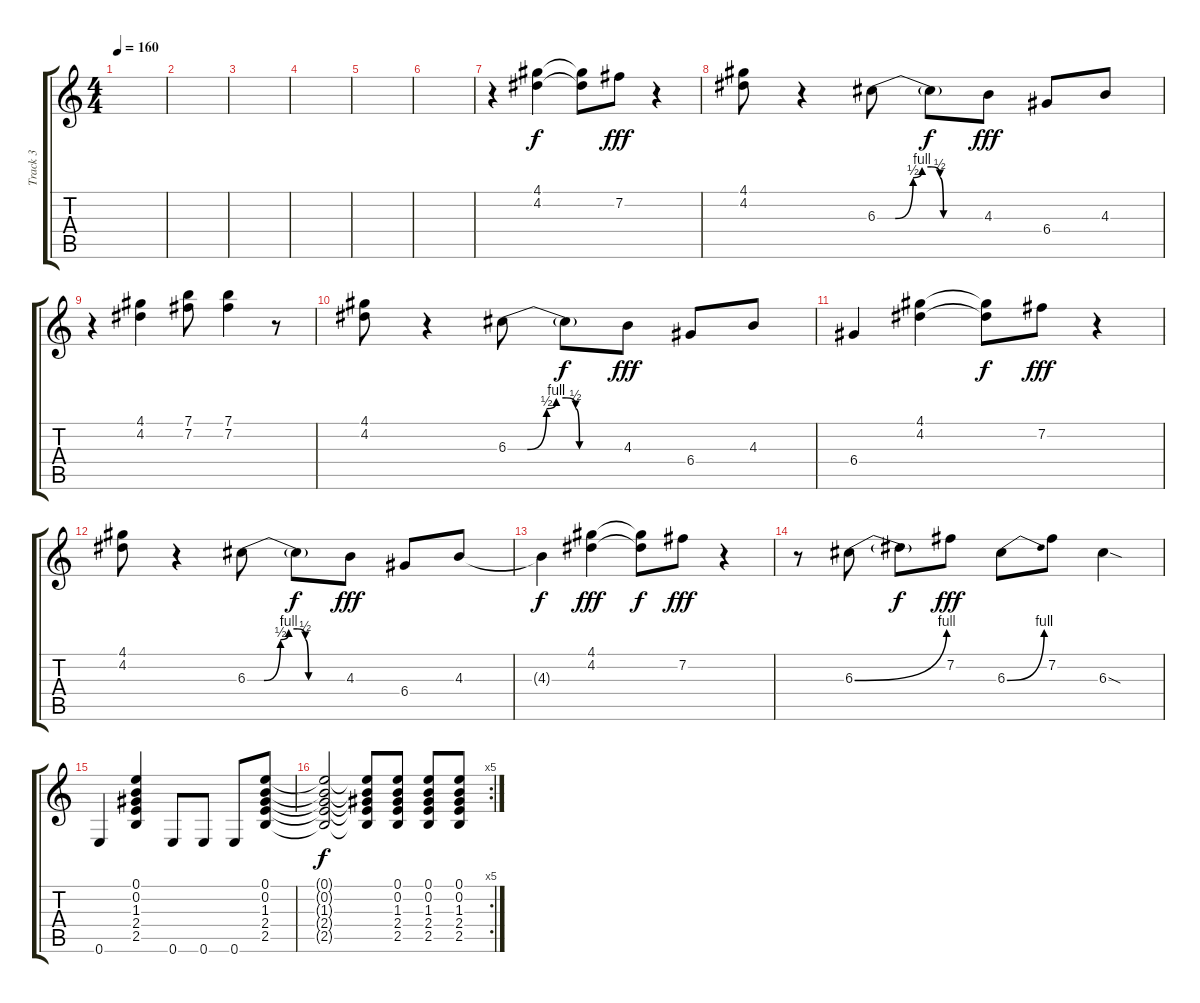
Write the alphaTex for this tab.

\track ("Track 3" "Track 3") {instrument distortionguitar}
\staff {score tabs}
\tuning (E4 B3 G3 D3 A2 E2) {hide}
\ts (4 4)
\tempo 160
\clef g2
\ks c
|
|
|
|
|
|
r.4{volume 11} (4.1 4.2).4 (4.1{t} 4.2{t}).8{dy f} 7.2.8{dy fff} r.4 |
(4.1 4.2).8 r.4 6.3{be (custom 0 0 10 0 20 2 25 4 30 4 35 2 37 0 60 0)}.8 6.3{t}.8{dy f} 4.3.8{dy fff} 6.4.8 4.3.8 |
r.4 (4.1 4.2).4 (7.1 7.2).8 (7.1 7.2).4 r.8 |
(4.1 4.2).8 r.4 6.3{be (custom 0 0 10 0 20 2 25 4 30 4 35 2 37 0 60 0)}.8 6.3{t}.8{dy f} 4.3.8{dy fff} 6.4.8 4.3.8 |
6.4.4 (4.1 4.2).4 (4.1{t} 4.2{t}).8{dy f} 7.2.8{dy fff} r.4 |
(4.1 4.2).8 r.4 6.3{be (custom 0 0 10 0 20 2 25 4 30 4 35 2 37 0 60 0)}.8 6.3{t}.8{dy f} 4.3.8{dy fff} 6.4.8 4.3.8 |
4.3{t}.4{dy f} (4.1 4.2).4{dy fff} (4.1{t} 4.2{t}).8{dy f} 7.2.8{dy fff} r.4 |
r.8 6.3{be (bend 0 0 60 4)}.8 6.3{t}.8{dy f} 7.2.8{dy fff} 6.3{be (bend 0 0 60 4)}.8 7.2.8 6.3{sod}.4 |
0.6.4 (0.1 0.2 1.3 2.4 2.5).4 0.6.8 0.6.8 0.6.8 (0.1 0.2 1.3 2.4 2.5).8 |
\rc 5
(0.1{t} 0.2{t} 1.3{t} 2.4{t} 2.5{t}).2{dy f} (0.1{t} 0.2{t} 1.3{t} 2.4{t} 2.5{t}).8 (0.1 0.2 1.3 2.4 2.5).8 (0.1 0.2 1.3 2.4 2.5).8 (0.1 0.2 1.3 2.4 2.5).8
